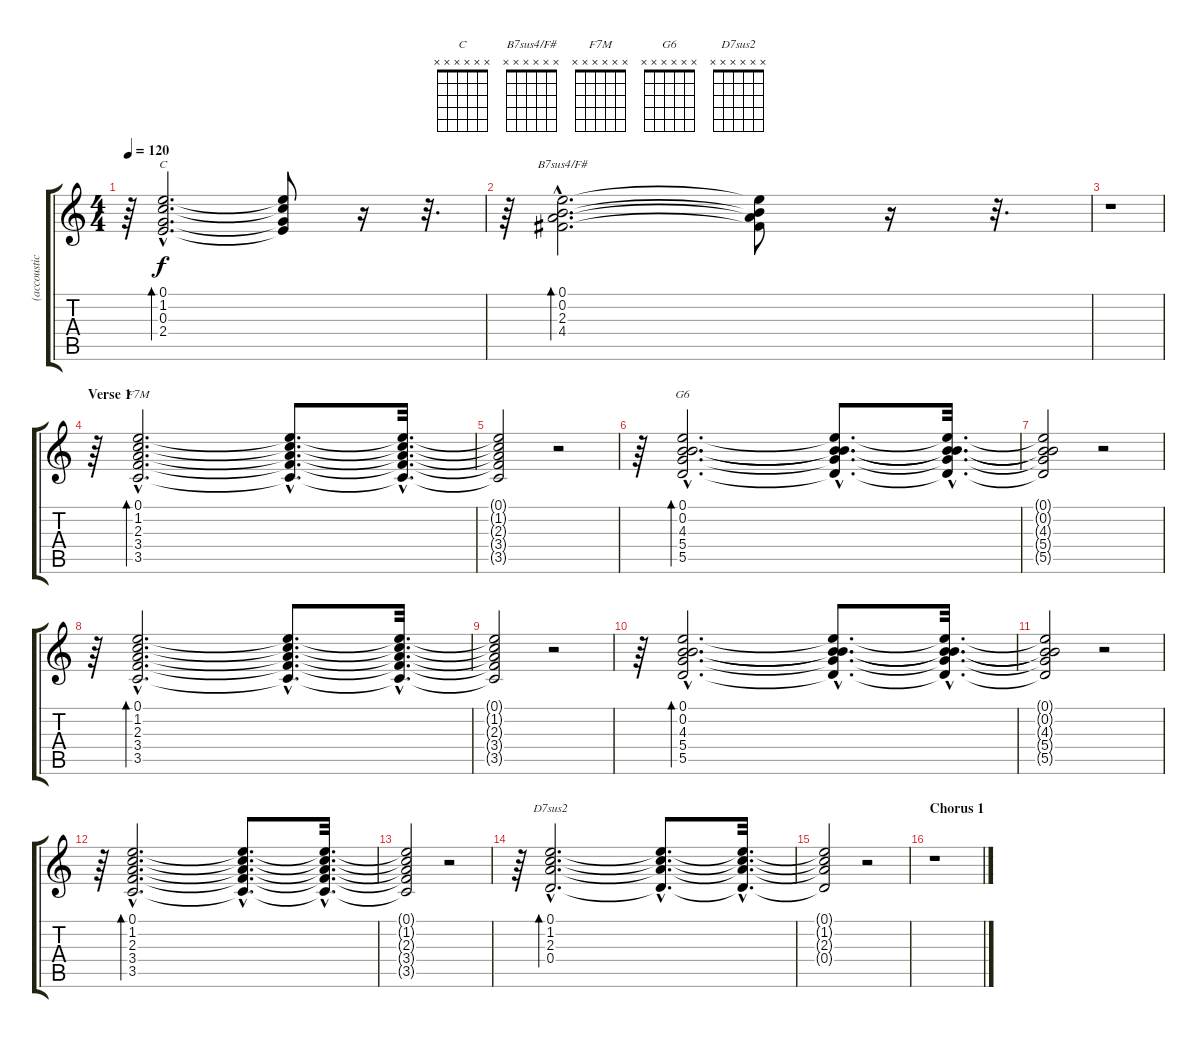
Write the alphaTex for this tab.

\track ("(accoustic stereo fx)" "(accoustic") {instrument acousticguitarsteel}
\staff {score tabs}
\tuning (E4 B3 G3 D3 A2 E2) {hide}
\chord ("C" x x x x x x)
\chord ("B7sus4/F#" x x x x x x)
\chord ("F7M" x x x x x x)
\chord ("G6" x x x x x x)
\chord ("D7sus2" x x x x x x)
\ts (4 4)
\tempo 120
\clef g2
\ks c
r.64{dy f} (0.1{hac} 1.2{hac} 0.3{hac} 2.4{hac}).2{d bd 240 ch "C"} (0.1{t} 1.2{t} 0.3{t} 2.4{t}).8 r.16 r.32{d} |
r.64 (0.1{hac} 0.2{hac} 2.3{hac} 4.4{hac}).2{d bd 240 ch "B7sus4/F#"} (0.1{t} 0.2{t} 2.3{t} 4.4{t}).8 r.16 r.32{d} |
r.1 |
\section ("" "Verse 1")
r.64 (0.1{hac} 1.2{hac} 2.3{hac} 3.4{hac} 3.5{hac}).2{d bd 240 ch "F7M"} (0.1{hac t} 1.2{hac t} 2.3{hac t} 3.4{hac t} 3.5{hac t}).8{d} (0.1{hac t} 1.2{hac t} 2.3{hac t} 3.4{hac t} 3.5{hac t}).32{d} |
(0.1{t} 1.2{t} 2.3{t} 3.4{t} 3.5{t}).2 r.2 |
r.64 (0.1{hac} 0.2{hac} 4.3{hac} 5.4{hac} 5.5{hac}).2{d bd 240 ch "G6"} (0.1{hac t} 0.2{hac t} 4.3{hac t} 5.4{hac t} 5.5{hac t}).8{d} (0.1{hac t} 0.2{hac t} 4.3{hac t} 5.4{hac t} 5.5{hac t}).32{d} |
(0.1{t} 0.2{t} 4.3{t} 5.4{t} 5.5{t}).2 r.2 |
r.64 (0.1{hac} 1.2{hac} 2.3{hac} 3.4{hac} 3.5{hac}).2{d bd 240} (0.1{hac t} 1.2{hac t} 2.3{hac t} 3.4{hac t} 3.5{hac t}).8{d} (0.1{hac t} 1.2{hac t} 2.3{hac t} 3.4{hac t} 3.5{hac t}).32{d} |
(0.1{t} 1.2{t} 2.3{t} 3.4{t} 3.5{t}).2 r.2 |
r.64 (0.1{hac} 0.2{hac} 4.3{hac} 5.4{hac} 5.5{hac}).2{d bd 240} (0.1{hac t} 0.2{hac t} 4.3{hac t} 5.4{hac t} 5.5{hac t}).8{d} (0.1{hac t} 0.2{hac t} 4.3{hac t} 5.4{hac t} 5.5{hac t}).32{d} |
(0.1{t} 0.2{t} 4.3{t} 5.4{t} 5.5{t}).2 r.2 |
r.64 (0.1{hac} 1.2{hac} 2.3{hac} 3.4{hac} 3.5{hac}).2{d bd 240} (0.1{hac t} 1.2{hac t} 2.3{hac t} 3.4{hac t} 3.5{hac t}).8{d} (0.1{hac t} 1.2{hac t} 2.3{hac t} 3.4{hac t} 3.5{hac t}).32{d} |
(0.1{t} 1.2{t} 2.3{t} 3.4{t} 3.5{t}).2 r.2 |
r.64 (0.1{hac} 1.2{hac} 2.3{hac} 0.4{hac}).2{d bd 240 ch "D7sus2"} (0.1{hac t} 1.2{hac t} 2.3{hac t} 0.4{hac t}).8{d} (0.1{hac t} 1.2{hac t} 2.3{hac t} 0.4{hac t}).32{d} |
(0.1{t} 1.2{t} 2.3{t} 0.4{t}).2 r.2 |
\section ("" "Chorus 1")
r.1
